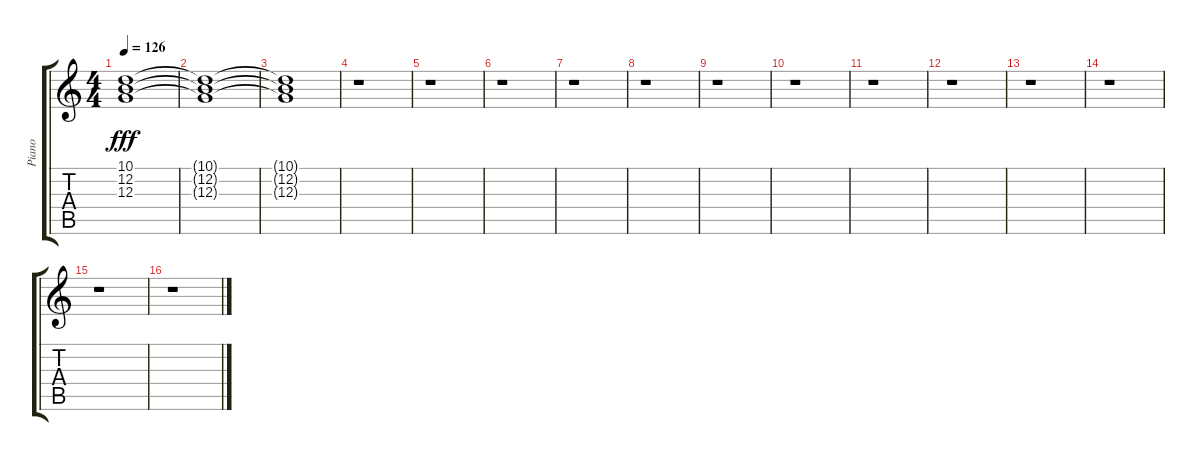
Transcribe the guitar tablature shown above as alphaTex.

\track ("Piano" "Piano") {instrument brightacousticpiano}
\staff {score tabs}
\tuning (E4 B3 G3 D3 A2 E2) {hide}
\ts (4 4)
\tempo 126
\clef g2
\ks c
(10.1 12.2 12.3).1{dy fff} |
(10.1{t} 12.2{t} 12.3{t}).1 |
(10.1{t} 12.2{t} 12.3{t}).1 |
r.1 |
r.1 |
r.1 |
r.1 |
r.1 |
r.1 |
r.1 |
r.1 |
r.1 |
r.1 |
r.1 |
r.1 |
r.1
